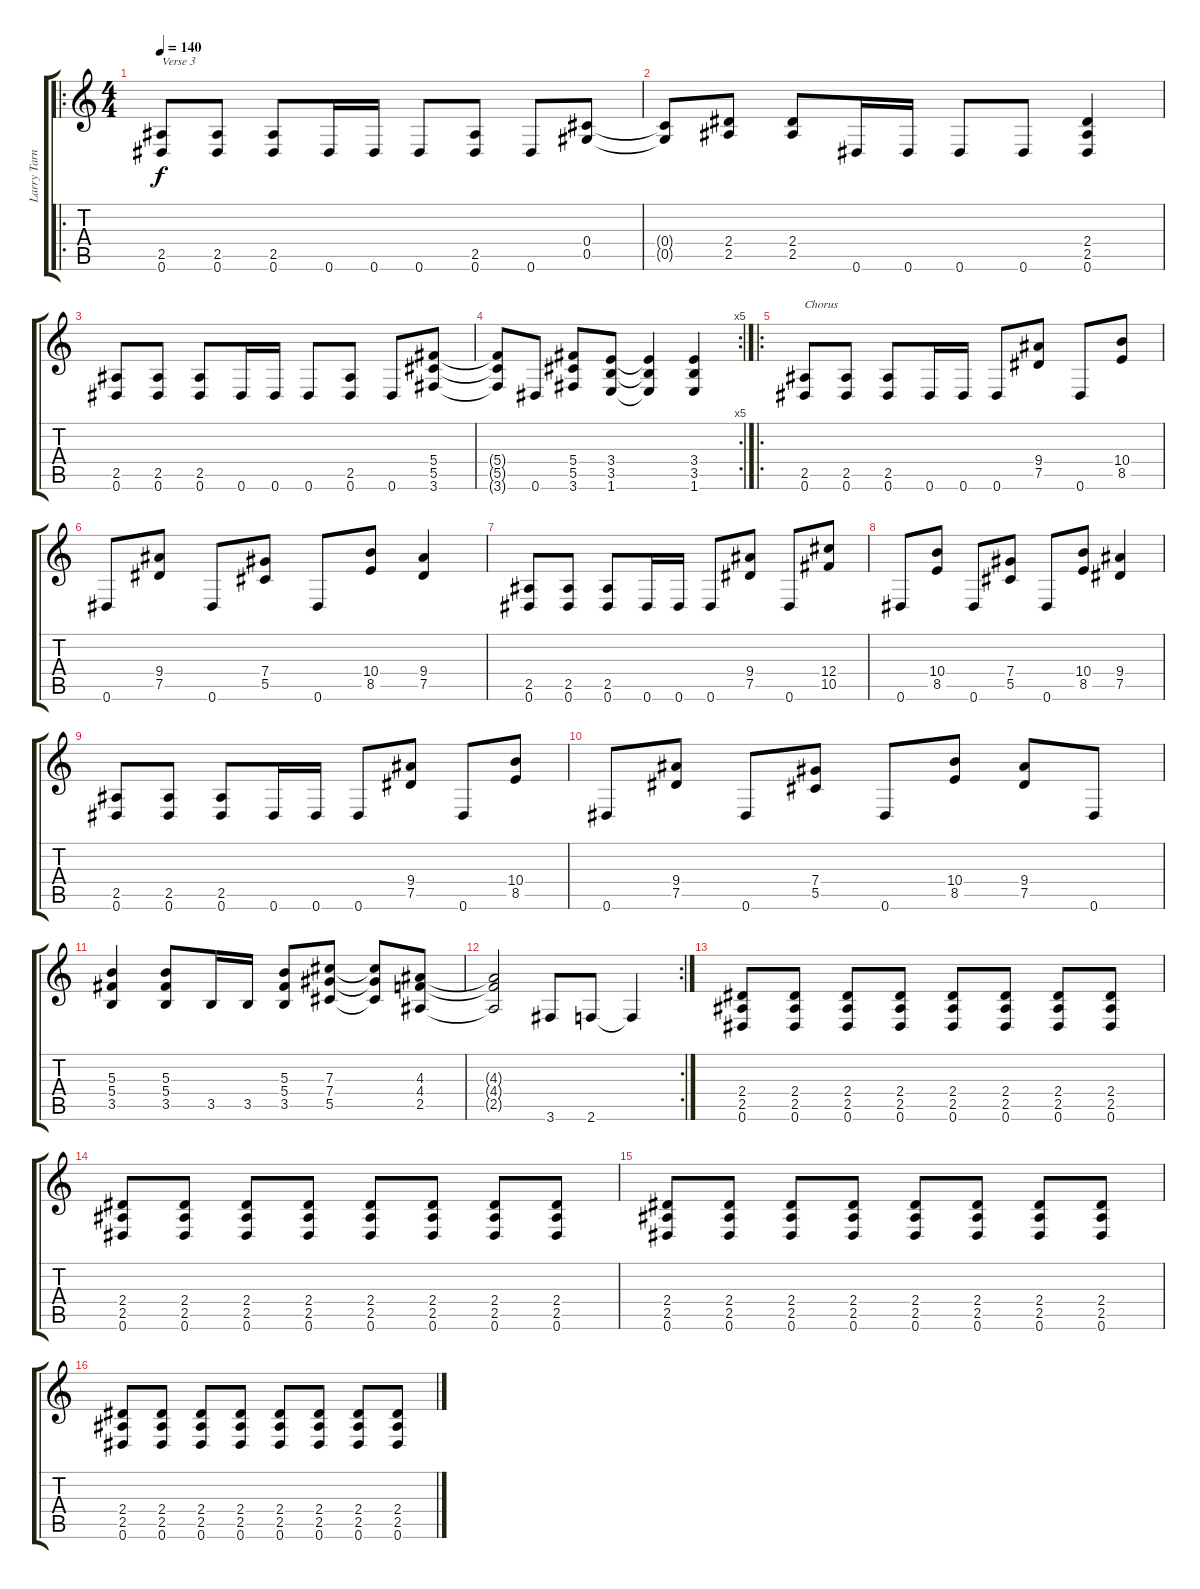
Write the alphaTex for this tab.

\track ("Larry Tarnowsky" "Larry Tarn") {instrument distortionguitar}
\staff {score tabs}
\tuning (Eb4 Bb3 Gb3 Db3 Ab2 Eb2) {hide}
\ro
\ts (4 4)
\tempo 140
\clef g2
\ks c
(2.5 0.6).8{txt "Verse 3" dy f} (2.5 0.6).8 (2.5 0.6).8 0.6.16 0.6.16 0.6.8 (2.5 0.6).8 0.6.8 (0.4 0.5).8 |
(0.4{t} 0.5{t}).8 (2.4 2.5).8 (2.4 2.5).8 0.6.16 0.6.16 0.6.8 0.6.8 (2.4 2.5 0.6).4 |
(2.5 0.6).8 (2.5 0.6).8 (2.5 0.6).8 0.6.16 0.6.16 0.6.8 (2.5 0.6).8 0.6.8 (5.4 5.5 3.6).8 |
\rc 5
(5.4{t} 5.5{t} 3.6{t}).8 0.6.8 (5.4 5.5 3.6).8 (3.4 3.5 1.6).8 (3.4{t} 3.5{t} 1.6{t}).4 (3.4 3.5 1.6).4 |
\ro
(2.5 0.6).8{txt "Chorus"} (2.5 0.6).8 (2.5 0.6).8 0.6.16 0.6.16 0.6.8 (9.4 7.5).8 0.6.8 (10.4 8.5).8 |
0.6.8 (9.4 7.5).8 0.6.8 (7.4 5.5).8 0.6.8 (10.4 8.5).8 (9.4 7.5).4 |
(2.5 0.6).8 (2.5 0.6).8 (2.5 0.6).8 0.6.16 0.6.16 0.6.8 (9.4 7.5).8 0.6.8 (12.4 10.5).8 |
0.6.8 (10.4 8.5).8 0.6.8 (7.4 5.5).8 0.6.8 (10.4 8.5).8 (9.4 7.5).4 |
(2.5 0.6).8 (2.5 0.6).8 (2.5 0.6).8 0.6.16 0.6.16 0.6.8 (9.4 7.5).8 0.6.8 (10.4 8.5).8 |
0.6.8 (9.4 7.5).8 0.6.8 (7.4 5.5).8 0.6.8 (10.4 8.5).8 (9.4 7.5).8 0.6.8 |
(5.3 5.4 3.5).4 (5.3 5.4 3.5).8 3.5.16 3.5.16 (5.3 5.4 3.5).8 (7.3 7.4 5.5).8 (7.3{t} 7.4{t} 5.5{t}).8 (4.3 4.4 2.5).8 |
\rc 2
(4.3{t} 4.4{t} 2.5{t}).2 3.6.8 2.6.8 2.6{t}.4 |
(2.4 2.5 0.6).8 (2.4 2.5 0.6).8 (2.4 2.5 0.6).8 (2.4 2.5 0.6).8 (2.4 2.5 0.6).8 (2.4 2.5 0.6).8 (2.4 2.5 0.6).8 (2.4 2.5 0.6).8 |
(2.4 2.5 0.6).8 (2.4 2.5 0.6).8 (2.4 2.5 0.6).8 (2.4 2.5 0.6).8 (2.4 2.5 0.6).8 (2.4 2.5 0.6).8 (2.4 2.5 0.6).8 (2.4 2.5 0.6).8 |
(2.4 2.5 0.6).8 (2.4 2.5 0.6).8 (2.4 2.5 0.6).8 (2.4 2.5 0.6).8 (2.4 2.5 0.6).8 (2.4 2.5 0.6).8 (2.4 2.5 0.6).8 (2.4 2.5 0.6).8 |
(2.4 2.5 0.6).8 (2.4 2.5 0.6).8 (2.4 2.5 0.6).8 (2.4 2.5 0.6).8 (2.4 2.5 0.6).8 (2.4 2.5 0.6).8 (2.4 2.5 0.6).8 (2.4 2.5 0.6).8
